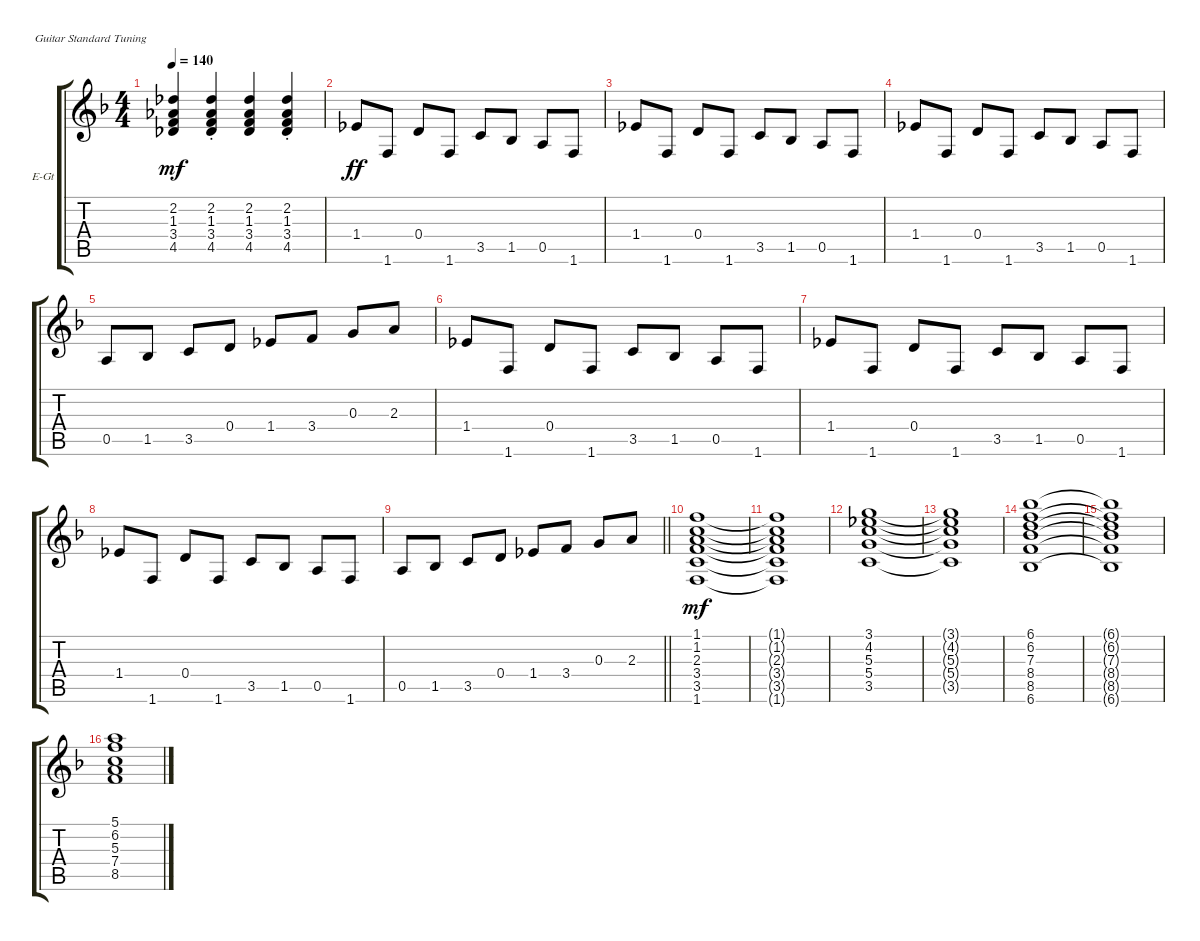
\defaultSystemsLayout 4
\bracketExtendMode groupsimilarinstruments
\firstSystemTrackNameOrientation horizontal
\otherSystemsTrackNameOrientation horizontal
\track ("Electric Guitar (Clean)" "E-Gt") {instrument electricguitarclean}
\staff {score tabs}
\tuning (E4 B3 G3 D3 A2 E2)
\ts (4 4)
\tempo 140
\clef g2
\ks f
(4.5 3.4 1.3 2.2).4{dy mf} (4.5{st} 3.4{st} 1.3{st} 2.2{st}).4 (4.5 3.4 1.3 2.2).4 (4.5{st} 3.4{st} 1.3{st} 2.2{st}).4 |
1.4.8{dy ff} 1.6.8 0.4.8 1.6.8 3.5.8 1.5.8 0.5.8 1.6.8 |
1.4.8 1.6.8 0.4.8 1.6.8 3.5.8 1.5.8 0.5.8 1.6.8 |
1.4.8 1.6.8 0.4.8 1.6.8 3.5.8 1.5.8 0.5.8 1.6.8 |
0.5.8 1.5.8 3.5.8 0.4.8 1.4.8 3.4.8 0.3.8 2.3.8 |
1.4.8 1.6.8 0.4.8 1.6.8 3.5.8 1.5.8 0.5.8 1.6.8 |
1.4.8 1.6.8 0.4.8 1.6.8 3.5.8 1.5.8 0.5.8 1.6.8 |
1.4.8 1.6.8 0.4.8 1.6.8 3.5.8 1.5.8 0.5.8 1.6.8 |
\barLineRight lightlight
0.5.8 1.5.8 3.5.8 0.4.8 1.4.8 3.4.8 0.3.8 2.3.8 |
(1.6 3.5 3.4 2.3 1.2 1.1).1{dy mf} |
(1.1{t} 1.2{t} 2.3{t} 3.4{t} 3.5{t} 1.6{t}).1 |
(3.5 5.4 5.3 4.2 3.1).1 |
(3.5{t} 5.4{t} 5.3{t} 4.2{t} 3.1{t}).1 |
(6.1 6.2 7.3 8.4 8.5 6.6).1 |
(6.1{t} 6.2{t} 7.3{t} 8.4{t} 8.5{t} 6.6{t}).1 |
(8.5 7.4 5.3 6.2 5.1).1
